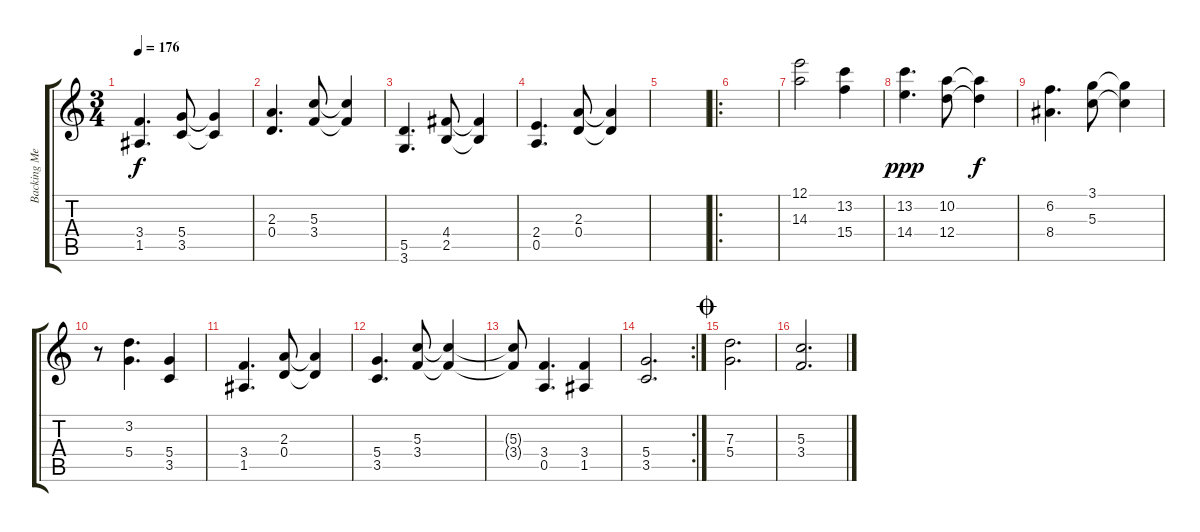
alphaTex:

\track ("Backing Melody" "Backing Me") {instrument acousticguitarsteel}
\staff {score tabs}
\tuning (E4 B3 G3 D3 A2 E2) {hide}
\ts (3 4)
\tempo 176
\clef g2
\ks c
(3.4 1.5).4{d dy f} (5.4 3.5).8 (5.4{t} 3.5{t}).4 |
(2.3 0.4).4{d} (5.3 3.4).8 (5.3{t} 3.4{t}).4 |
(5.5 3.6).4{d} (4.4 2.5).8 (4.4{t} 2.5{t}).4 |
(2.4 0.5).4{d} (2.3 0.4).8 (2.3{t} 0.4{t}).4 |
|
\ro
|
(12.1 14.3).2 (13.2 15.4).4 |
(13.2 14.4).4{d dy ppp} (10.2 12.4).8 (10.2{t} 12.4{t}).4{dy f} |
(6.2 8.4).4{d} (3.1 5.3).8 (3.1{t} 5.3{t}).4 |
r.8 (3.2 5.4).4{d} (5.4 3.5).4 |
(3.4 1.5).4{d} (2.3 0.4).8 (2.3{t} 0.4{t}).4 |
(5.4 3.5).4{d} (5.3 3.4).8 (5.3{t} 3.4{t}).4 |
(5.3{t} 3.4{t}).8 (3.4 0.5).4{d} (3.4 1.5).4 |
\rc 2
(5.4 3.5).2{d} |
\jump coda
(7.3 5.4).2{d} |
(5.3 3.4).2{d}
